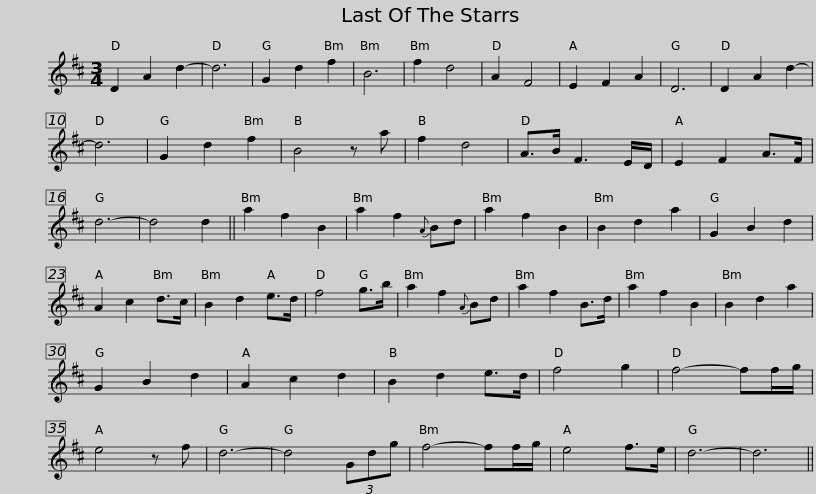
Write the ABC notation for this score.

X:1
L:1/8
M:3/4
I:linebreak $
K:D
V:1 treble
V:1
 D2 A2 d2- | d6 | G2 d2 f2 | B6 | f2 d4 | %5
 A2 F4 | E2 F2 A2 | D6 | D2 A2 d2- | d6 | %10
 G2 d2 f2 | B4 z a | f2 d4 |$ A>B F3 E/D/ | E2 F2 A>F | %15
 d6- | d4 d2 || a2 f2 B2 | a2 f2{A} Bd | a2 f2 B2 | %20
 B2 d2 a2 | G2 B2 d2 | A2 c2 d>c | B2 d2 e>d |$ f4 g>b | %25
 a2 f2{A} Bd | a2 f2 B>d | a2 f2 B2 | B2 d2 a2 | G2 B2 d2 | %30
 A2 c2 d2 | B2 d2 e>d | f4 g2 | f4- ff/g/ | e4 z f |$ %35
 d6- | d4 (3Gdg | f4- ff/g/ | e4 f>e | d6- | %40
 d6 || %41
